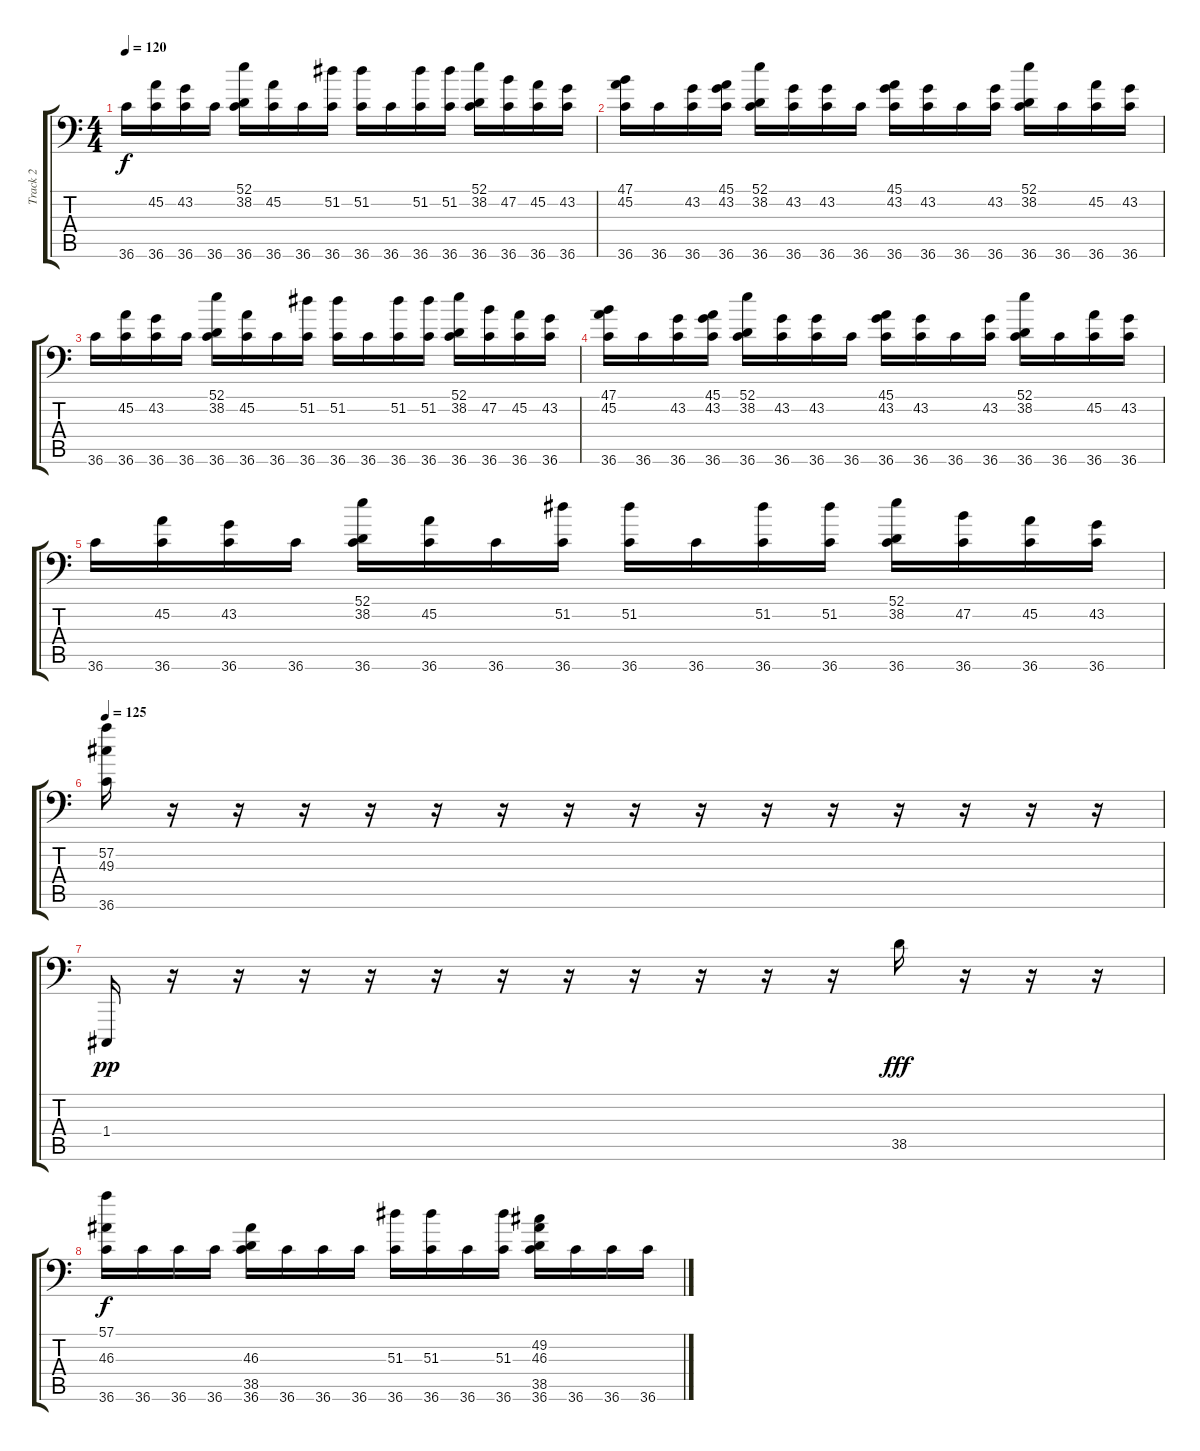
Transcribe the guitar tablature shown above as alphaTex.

\track ("Track 2" "Track 2") {instrument acousticgrandpiano}
\staff {score tabs}
\tuning (C-1 C-1 C-1 C-1 C-1 C-1) {hide}
\ts (4 4)
\tempo 120
\clef f4
\ks c
36.6.16{dy f} (45.2 36.6).16 (43.2 36.6).16 36.6.16 (52.1 38.2 36.6).16 (45.2 36.6).16 36.6.16 (51.2 36.6).16 (51.2 36.6).16 36.6.16 (51.2 36.6).16 (51.2 36.6).16 (52.1 38.2 36.6).16 (47.2 36.6).16 (45.2 36.6).16 (43.2 36.6).16 |
(47.1 45.2 36.6).16 36.6.16 (43.2 36.6).16 (45.1 43.2 36.6).16 (52.1 38.2 36.6).16 (43.2 36.6).16 (43.2 36.6).16 36.6.16 (45.1 43.2 36.6).16 (43.2 36.6).16 36.6.16 (43.2 36.6).16 (52.1 38.2 36.6).16 36.6.16 (45.2 36.6).16 (43.2 36.6).16 |
36.6.16 (45.2 36.6).16 (43.2 36.6).16 36.6.16 (52.1 38.2 36.6).16 (45.2 36.6).16 36.6.16 (51.2 36.6).16 (51.2 36.6).16 36.6.16 (51.2 36.6).16 (51.2 36.6).16 (52.1 38.2 36.6).16 (47.2 36.6).16 (45.2 36.6).16 (43.2 36.6).16 |
(47.1 45.2 36.6).16 36.6.16 (43.2 36.6).16 (45.1 43.2 36.6).16 (52.1 38.2 36.6).16 (43.2 36.6).16 (43.2 36.6).16 36.6.16 (45.1 43.2 36.6).16 (43.2 36.6).16 36.6.16 (43.2 36.6).16 (52.1 38.2 36.6).16 36.6.16 (45.2 36.6).16 (43.2 36.6).16 |
36.6.16 (45.2 36.6).16 (43.2 36.6).16 36.6.16 (52.1 38.2 36.6).16 (45.2 36.6).16 36.6.16 (51.2 36.6).16 (51.2 36.6).16 36.6.16 (51.2 36.6).16 (51.2 36.6).16 (52.1 38.2 36.6).16 (47.2 36.6).16 (45.2 36.6).16 (43.2 36.6).16 |
\tempo 125
(57.2 49.3 36.6).16 r.16 r.16 r.16 r.16 r.16 r.16 r.16 r.16 r.16 r.16 r.16 r.16 r.16 r.16 r.16 |
1.4.16{dy pp} r.16 r.16 r.16 r.16 r.16 r.16 r.16 r.16 r.16 r.16 r.16 38.5.16{dy fff} r.16 r.16 r.16 |
(57.1 46.3 36.6).16{dy f} 36.6.16 36.6.16 36.6.16 (46.3 38.5 36.6).16 36.6.16 36.6.16 36.6.16 (51.3 36.6).16 (51.3 36.6).16 36.6.16 (51.3 36.6).16 (49.2 46.3 38.5 36.6).16 36.6.16 36.6.16 36.6.16
